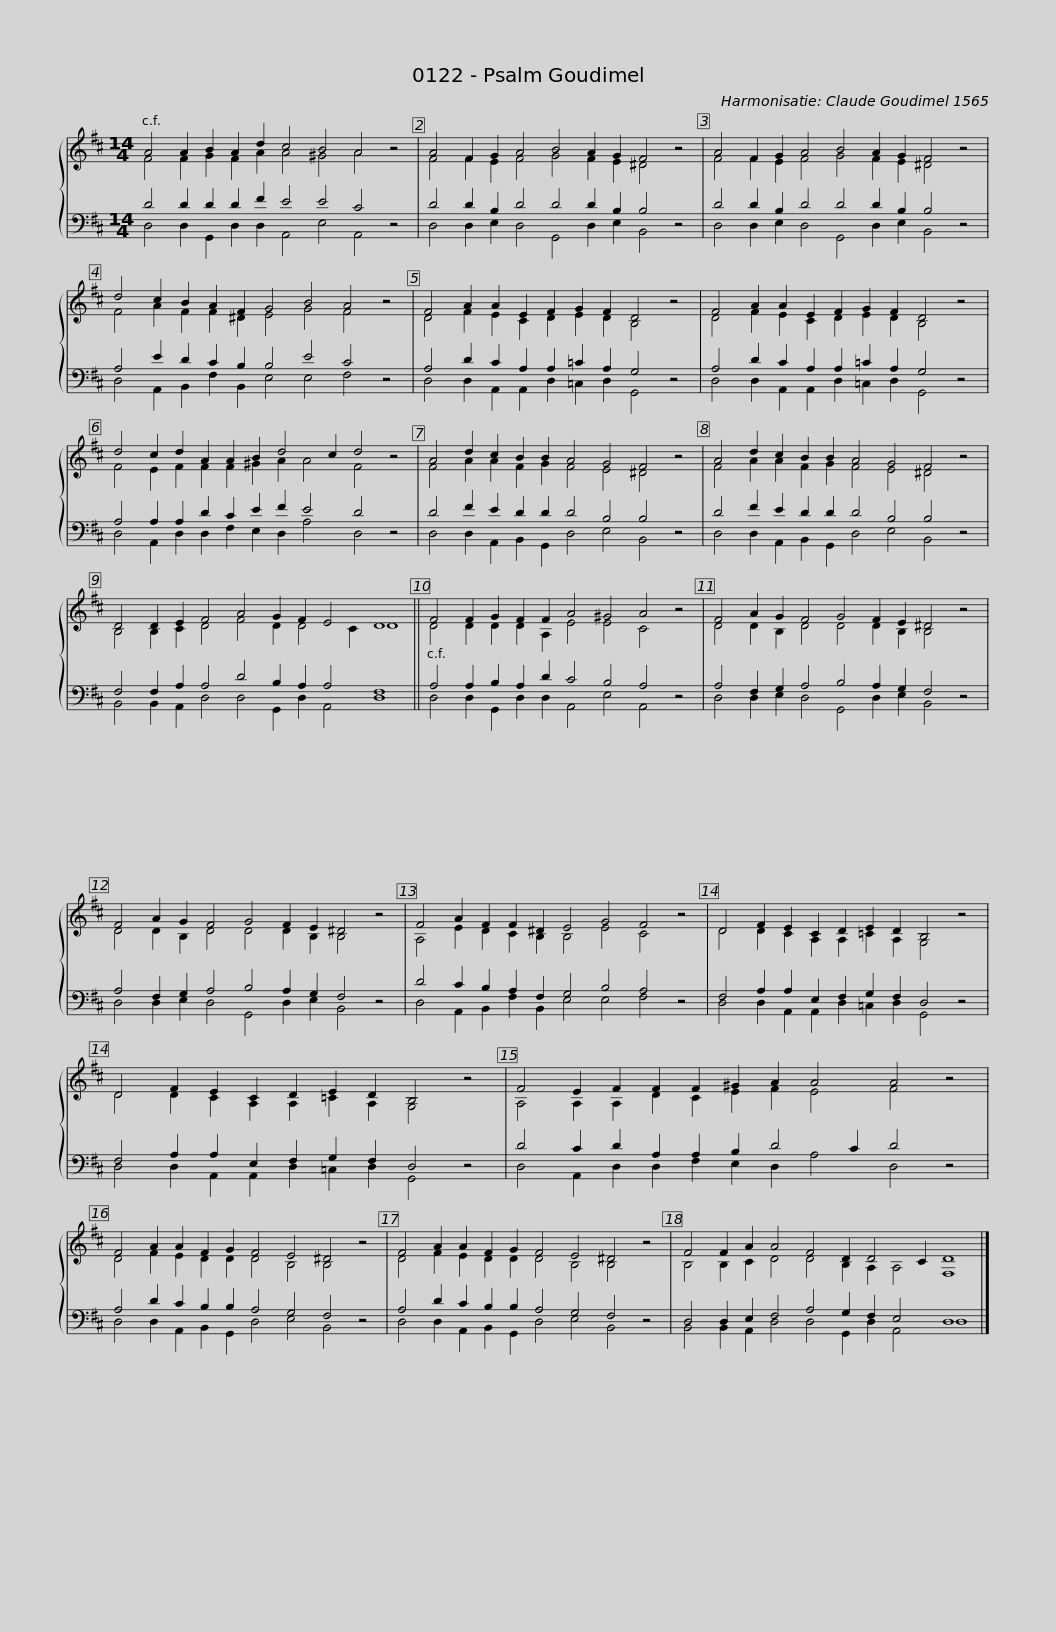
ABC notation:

X:1
%%score { ( 1 2 5 ) | ( 3 4 ) }
L:1/8
M:14/4
I:linebreak $
K:D
V:1 treble
V:2 treble
V:5 treble
V:3 bass
V:4 bass
V:1
 A4 A2 B2 A2 d2 c4 B4 A4 z4 |$ A4 F2 G2 A4 B4 A2 G2 F4 z4 |$ A4 F2 G2 A4 B4 A2 G2 F4 z4 |$ d4 c2 B2 A2 F2 G4 B4 A4 z4 |$ F4 A2 A2 E2 F2 G2 F2 D4 z4 |$ %5
 F4 A2 A2 E2 F2 G2 F2 D4 z4 |$ d4 c2 d2 A2 A2 B2 d4 c2 d4 z4 |$ A4 d2 c2 B2 B2 A4 G4 F4 z4 |$ A4 d2 c2 B2 B2 A4 G4 F4 z4 |$ D4 D2 E2 F4 A4 G2 F2 E4 D8 ||$ %10
 F4 F2 G2 F2 F2 A4 ^G4 A4 z4 |$ F4 A2 G2 F4 G4 F2 E2 ^D4 z4 |$ F4 A2 G2 F4 G4 F2 E2 ^D4 z4 |$ F4 A2 F2 F2 ^D2 E4 G4 F4 z4 |$ D4 F2 E2 C2 D2 E2 D2 B,4 z4 |$ %15
 D4 F2 E2 C2 D2 E2 D2 B,4 z4 |$ F4 E2 F2 F2 F2 ^G2 A2 A4 A4 z4 |$ F4 A2 A2 F2 G2 F4 E4 ^D4 z4 |$ F4 A2 A2 F2 G2 F4 E4 ^D4 z4 |$ F4 F2 A2 A4 F4 D2 D4 C2 D8 |] %20
V:2
 F4 F2 G2 F2 A2 A4 ^G4 A4 x4 |$ F4 F2 E2 F4 G4 F2 E2 ^D4 x4 |$ F4 F2 E2 F4 G4 F2 E2 ^D4 x4 |$ F4 A2 F2 F2 ^D2 E4 G4 F4 x4 |$ D4 F2 E2 C2 D2 E2 D2 B,4 x4 |$ %5
 D4 F2 E2 C2 D2 E2 D2 B,4 x4 |$ F4 E2 F2 F2 F2 ^G2 A2 A4 F4 x4 |$ F4 A2 A2 F2 G2 F4 E4 ^D4 x4 |$ F4 A2 A2 F2 G2 F4 E4 ^D4 x4 |$ B,4 B,2 C2 D4 F4 D2 D4 C2 D8 ||$ %10
 D4 D2 D2 D2 A,2 E4 E4 C4 x4 |$ D4 D2 B,2 D4 D4 D2 B,2 B,4 x4 |$ D4 D2 B,2 D4 D4 D2 B,2 B,4 x4 |$ x24 x4 |$ D4 D2 C2 A,2 A,2 =C2 A,2 G,4 x4 |$ %15
 D4 D2 C2 A,2 A,2 =C2 A,2 G,4 x4 |$ A,4 A,2 A,2 D2 C2 E2 F2 E4 F4 x4 |$ D4 F2 E2 D2 D2 D4 B,4 B,4 x4 |$ D4 F2 E2 D2 D2 D4 B,4 B,4 x4 |$ B,4 B,2 C2 D4 D4 B,2 A,2 A,4 F,8 |] %20
V:3
 D4 D2 D2 D2 F2 E4 E4 C4 z4 |$ D4 D2 B,2 D4 D4 D2 B,2 B,4 z4 |$ D4 D2 B,2 D4 D4 D2 B,2 B,4 z4 |$ A,4 E2 D2 C2 B,2 B,4 E4 C4 z4 |$ A,4 D2 C2 A,2 A,2 =C2 A,2 G,4 z4 |$ %5
 A,4 D2 C2 A,2 A,2 =C2 A,2 G,4 z4 |$ A,4 A,2 A,2 D2 C2 E2 F2 E4 D4 z4 |$ D4 F2 E2 D2 D2 D4 B,4 B,4 z4 |$ D4 F2 E2 D2 D2 D4 B,4 B,4 z4 |$ F,4 F,2 A,2 A,4 D4 B,2 A,2 A,4 F,8 ||$ %10
 A,4 A,2 B,2 A,2 D2 C4 B,4 A,4 z4 |$ A,4 F,2 G,2 A,4 B,4 A,2 G,2 F,4 z4 |$ A,4 F,2 G,2 A,4 B,4 A,2 G,2 F,4 z4 |$ D4 C2 B,2 A,2 F,2 G,4 B,4 A,4 z4 |$ F,4 A,2 A,2 E,2 F,2 G,2 F,2 D,4 z4 |$ %15
 F,4 A,2 A,2 E,2 F,2 G,2 F,2 D,4 z4 |$ D4 C2 D2 A,2 A,2 B,2 D4 C2 D4 z4 |$ A,4 D2 C2 B,2 B,2 A,4 G,4 F,4 z4 |$ A,4 D2 C2 B,2 B,2 A,4 G,4 F,4 z4 |$ D,4 D,2 E,2 F,4 A,4 G,2 F,2 E,4 D,8 |] %20
V:4
 D,4 D,2 G,,2 D,2 D,2 A,,4 E,4 A,,4 x4 |$ D,4 D,2 E,2 D,4 G,,4 D,2 E,2 B,,4 x4 |$ D,4 D,2 E,2 D,4 G,,4 D,2 E,2 B,,4 x4 |$ D,4 A,,2 B,,2 F,2 B,,2 E,4 E,4 F,4 x4 |$ D,4 D,2 A,,2 A,,2 D,2 =C,2 D,2 G,,4 x4 |$ %5
 D,4 D,2 A,,2 A,,2 D,2 =C,2 D,2 G,,4 x4 |$ D,4 A,,2 D,2 D,2 F,2 E,2 D,2 A,4 D,4 x4 |$ D,4 D,2 A,,2 B,,2 G,,2 D,4 E,4 B,,4 x4 |$ D,4 D,2 A,,2 B,,2 G,,2 D,4 E,4 B,,4 x4 |$ B,,4 B,,2 A,,2 D,4 D,4 G,,2 D,2 A,,4 D,8 ||$ %10
 D,4 D,2 G,,2 D,2 D,2 A,,4 E,4 A,,4 x4 |$ D,4 D,2 E,2 D,4 G,,4 D,2 E,2 B,,4 x4 |$ D,4 D,2 E,2 D,4 G,,4 D,2 E,2 B,,4 x4 |$ D,4 A,,2 B,,2 F,2 B,,2 E,4 E,4 F,4 x4 |$ D,4 D,2 A,,2 A,,2 D,2 =C,2 D,2 G,,4 x4 |$ %15
 D,4 D,2 A,,2 A,,2 D,2 =C,2 D,2 G,,4 x4 |$ D,4 A,,2 D,2 D,2 F,2 E,2 D,2 A,4 D,4 x4 |$ D,4 D,2 A,,2 B,,2 G,,2 D,4 E,4 B,,4 x4 |$ D,4 D,2 A,,2 B,,2 G,,2 D,4 E,4 B,,4 x4 |$ B,,4 B,,2 A,,2 D,4 D,4 G,,2 D,2 A,,4 D,8 |] %20
V:5
 x28 |$ x28 |$ x28 |$ x28 |$ x24 |$ %5
 x24 |$ x28 |$ x28 |$ x28 |$ x32 ||$ %10
 x28 |$ x28 |$ x28 |$ A,4 E2 D2 C2 B,2 B,4 E4 C4 z4 |$ x24 |$ %15
 x24 |$ x28 |$ x28 |$ x28 |$ x32 |] %20
